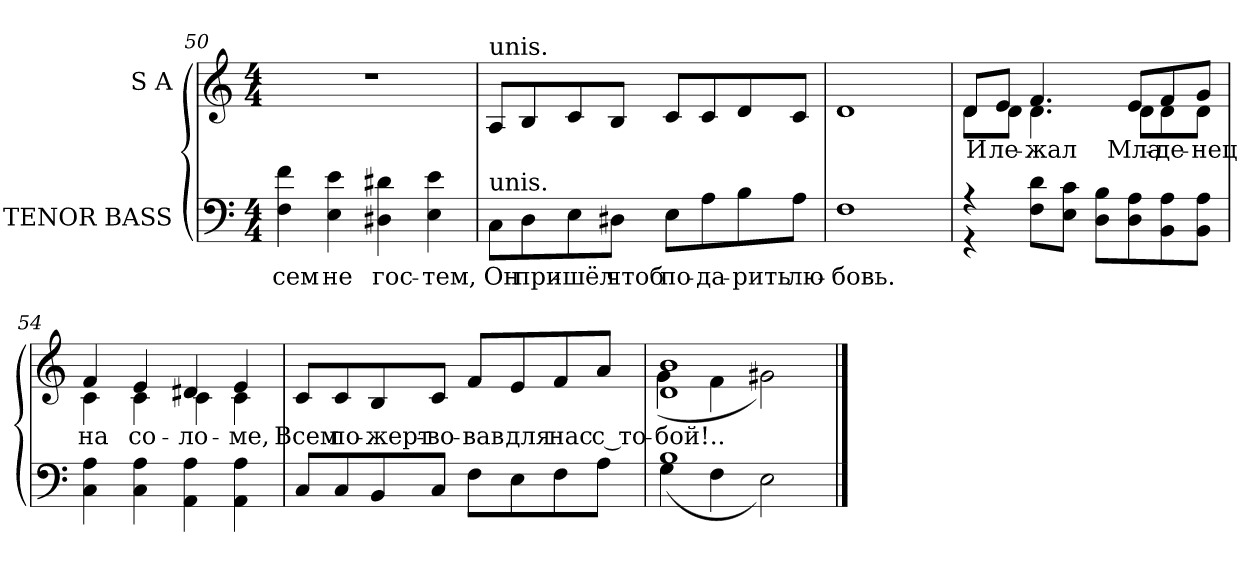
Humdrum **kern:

**kern	**text	**kern	**text
*part2	*part2	*part1	*part1
*staff2	*staff2	*staff1	*staff1
*I"TENOR BASS	*	*I"S A	*
!!LO:LB:g=z
*clefF4	*	*clefG2	*
*k[]	*	*k[]	*
*C:	*	*C:	*
*M4/4	*	*M4/4	*
=50	=50	=50	=50
!	!LO:LY:a:color=#000000	!	!
4Fi\ 4fi	-сем	1r	.
!	!LO:LY:a:color=#000000	!	!
4Ei\ 4ei	не	.	.
!	!LO:LY:a:color=#000000	!	!
4D#Xi\ 4d#Xi	гос-	.	.
!	!LO:LY:a:color=#000000	!	!
4Ei\ 4ei	-тем,	.	.
=51	=51	=51	=51
!	!	!LO:TX:a:t=unis.	!
!LO:TX:a:t=unis.	!	!	!
!	!LO:LY:a:color=#000000	!	!
8Ci\L	Он	8Ai/L	.
!	!LO:LY:a:color=#000000	!	!
8Di\	при-	8Bi/	.
!	!LO:LY:a:color=#000000	!	!
8Ei\	-шёл	8ci/	.
!	!LO:LY:a:color=#000000	!	!
8D#Xi\J	чтоб	8Bi/J	.
!	!LO:LY:a:color=#000000	!	!
8Ei\L	по-	8ci/L	.
!	!LO:LY:a:color=#000000	!	!
8Ai\	-да-	8ci/	.
!	!LO:LY:a:color=#000000	!	!
8Bi\	-рить	8di/	.
!	!LO:LY:a:color=#000000	!	!
8Ai\J	лю-	8ci/J	.
=52	=52	=52	=52
!	!LO:LY:a:color=#000000	!	!
1Fi	-бовь.	1di	.
=53	=53	=53	=53
*^	*	*^	*
!	!	!	!	!	!LO:LY:b:color=#000000
4r	4r	.	8di/L	8di\L	И
!	!	!	!	!	!LO:LY:b:color=#000000
.	.	.	8ei/J	8di\J	ле-
!	!	!	!	!	!LO:LY:b:color=#000000
8Fi\ 8diL	2.ryy	.	4.fi/	4.di\	-жал
8Ei\ 8ciJ	.	.	.	.	.
8Di\ 8BiL	.	.	.	.	.
!	!	!	!	!	!LO:LY:b:color=#000000
8Di\ 8Ai	.	.	8ei/L	8di\L	Мла-
!	!	!	!	!	!LO:LY:b:color=#000000
8BBi\ 8Ai	.	.	8fi/	8di\	-де-
!	!	!	!	!	!LO:LY:b:color=#000000
8BBi\ 8AiJ	.	.	8gi/J	8di\J	-нец
*v	*v	*	*	*	*
!!LO:LB:g=z	!!
=54	=54	=54	=54	=54
!	!	!	!	!LO:LY:b:color=#000000
4Ci\ 4Ai	.	4fi/	4ci\	на
!	!	!	!	!LO:LY:b:color=#000000
4Ci\ 4Ai	.	4ei/	4ci\	со-
!	!	!	!	!LO:LY:b:color=#000000
4AAi\ 4Ai	.	4d#Xi/	4ci\	-ло-
!	!	!	!	!LO:LY:b:color=#000000
4AAi\ 4Ai	.	4ei/	4ci\	-ме,
*	*	*v	*v	*
=55	=55	=55	=55
*	*	*^	*
!	!	!	!	!LO:LY:b:color=#000000
*	*	*v	*v	*
8Ci/L	.	8ci/L	Всем
!	!	!	!LO:LY:b:color=#000000
8Ci/	.	8ci/	по-
!	!	!	!LO:LY:b:color=#000000
8BBi/	.	8Bi/	-жерт-
!	!	!	!LO:LY:b:color=#000000
8Ci/J	.	8ci/J	-во-
!	!	!	!LO:LY:b:color=#000000
8Fi\L	.	8fi/L	-вав
!	!	!	!LO:LY:b:color=#000000
8Ei\	.	8ei/	для
!	!	!	!LO:LY:b:color=#000000
8Fi\	.	8fi/	нас
!	!	!	!LO:LY:b:color=#000000
8Ai\J	.	8ai/J	с то-
=56	=56	=56	=56
*^	*	*^	*
!	!	!	!	!	!LO:LY:b:color=#000000
1Bi	(4Gi\	.	1di 1bi	(4gi\	-бой!..
.	4Fi\	.	.	4fi\	.
.	2Ei\)	.	.	2g#Xi\)	.
*v	*v	*	*	*	*
*	*	*v	*v	*
==	==	==	==
*-	*-	*-	*-
